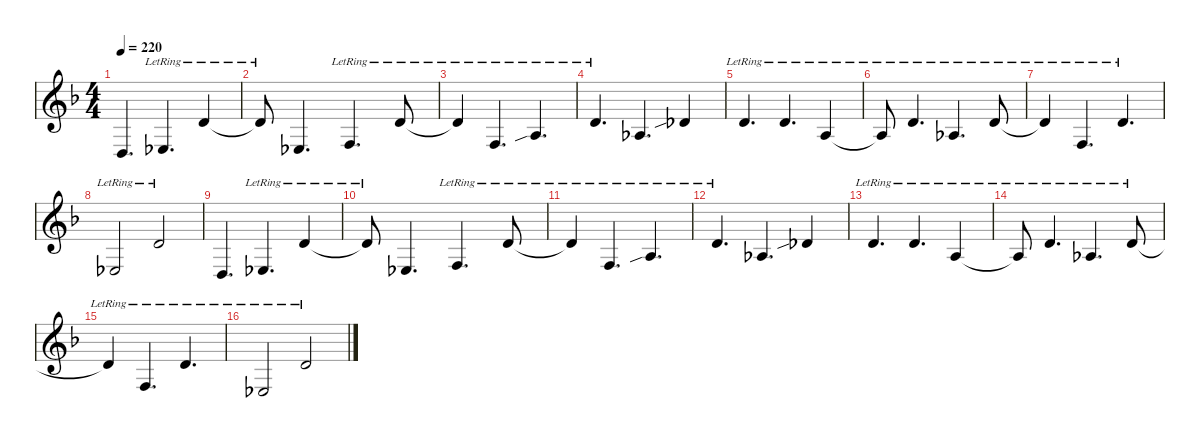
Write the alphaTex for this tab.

\hideDynamics
\bracketExtendMode nobrackets
\singleTrackTrackNamePolicy hidden
\multiTrackTrackNamePolicy hidden
\firstSystemTrackNameMode fullname
\firstSystemTrackNameOrientation horizontal
\otherSystemsTrackNameOrientation horizontal
\track ("Keyboards" "S-Gt") {defaultSystemsLayout 8 instrument stringensemble1}
\staff {score}
\tuning (E4 B3 G3 D3 A2 D2)
\displaytranspose 12
\ts (4 4)
\tempo 220
\clef g2
\ks dminor
0.6{acc forcenatural}.4{d dy f beam Up} 1.6{lr acc b}.4{d beam Up} 0.4{lr acc forcenatural}.4{beam Up} |
0.4{lr t acc forcenatural}.8{beam Up} 1.6{acc b}.4{d beam Up} 3.6{lr acc forcenatural}.4{d beam Up} 0.4{lr acc forcenatural}.8{beam Up} |
0.4{lr t acc forcenatural}.4{beam Up} 3.6{lr acc forcenatural}.4{d beam Up} 7.6{sib lr acc forcenatural}.4{d beam Up} |
0.4{lr acc forcenatural}.4{d beam Up} 6.6{acc b}.4{d beam Up} 4.5{sib acc b}.4{beam Up} |
5.5{lr acc forcenatural}.4{d beam Up} 0.4{lr acc forcenatural}.4{d beam Up} 7.6{lr acc forcenatural}.4{beam Up} |
7.6{lr t acc forcenatural}.8{beam Up} 0.4{lr acc forcenatural}.4{d beam Up} 6.6{lr acc b}.4{d beam Up} 0.4{lr acc forcenatural}.8{beam Up} |
0.4{lr t acc forcenatural}.4{beam Up} 3.6{lr acc forcenatural}.4{d beam Up} 0.4{lr acc forcenatural}.4{d beam Up} |
1.6{lr acc b}.2{beam Up} 0.4{lr acc forcenatural}.2{beam Up} |
0.6{acc forcenatural}.4{d beam Up} 1.6{lr acc b}.4{d beam Up} 0.4{lr acc forcenatural}.4{beam Up} |
0.4{lr t acc forcenatural}.8{beam Up} 1.6{acc b}.4{d beam Up} 3.6{lr acc forcenatural}.4{d beam Up} 0.4{lr acc forcenatural}.8{beam Up} |
0.4{lr t acc forcenatural}.4{beam Up} 3.6{lr acc forcenatural}.4{d beam Up} 7.6{sib lr acc forcenatural}.4{d beam Up} |
0.4{lr acc forcenatural}.4{d beam Up} 6.6{acc b}.4{d beam Up} 4.5{sib acc b}.4{beam Up} |
5.5{lr acc forcenatural}.4{d beam Up} 0.4{lr acc forcenatural}.4{d beam Up} 7.6{lr acc forcenatural}.4{beam Up} |
7.6{lr t acc forcenatural}.8{beam Up} 0.4{lr acc forcenatural}.4{d beam Up} 6.6{lr acc b}.4{d beam Up} 0.4{lr acc forcenatural}.8{beam Up} |
0.4{lr t acc forcenatural}.4{beam Up} 3.6{lr acc forcenatural}.4{d beam Up} 0.4{lr acc forcenatural}.4{d beam Up} |
1.6{lr acc b}.2{beam Up} 0.4{lr acc forcenatural}.2{beam Up}
